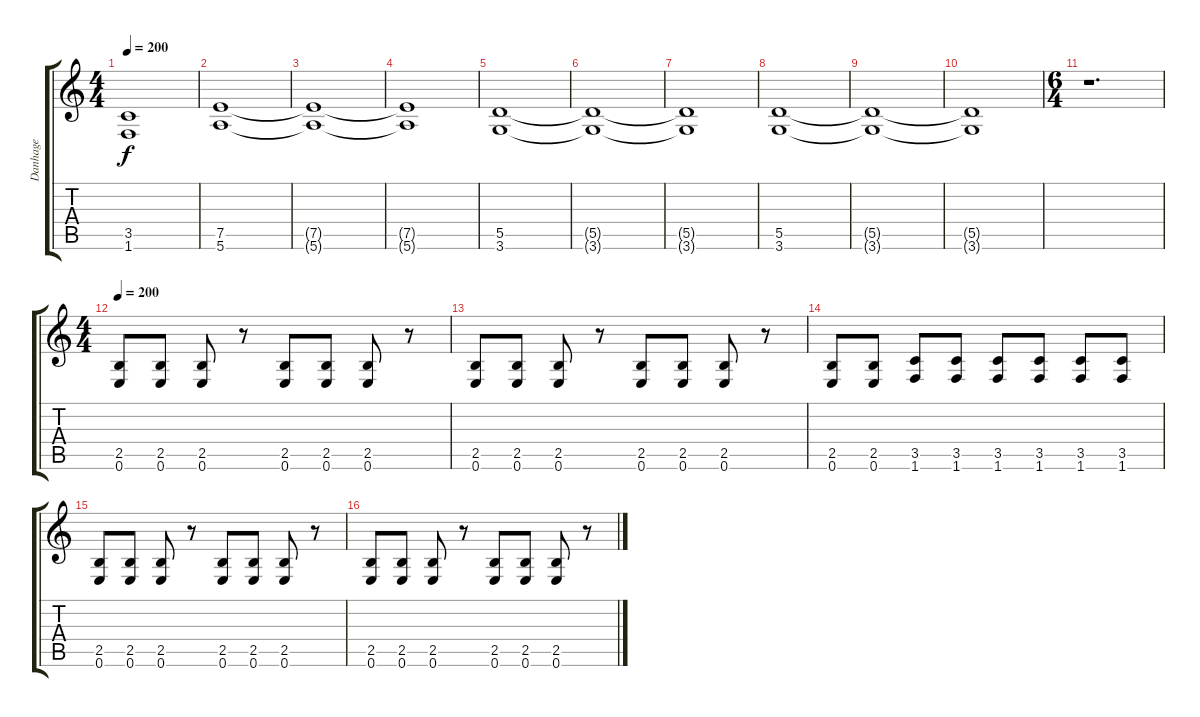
\track ("Danhage" "Danhage") {instrument overdrivenguitar}
\staff {score tabs}
\tuning (E4 B3 G3 D3 A2 E2) {hide}
\ts (4 4)
\tempo 200
\clef g2
\ks c
(3.5{t} 1.6{t}).1{dy f} |
(7.5 5.6).1 |
(7.5{t} 5.6{t}).1 |
(7.5{t} 5.6{t}).1 |
(5.5 3.6).1 |
(5.5{t} 3.6{t}).1 |
(5.5{t} 3.6{t}).1 |
(5.5 3.6).1 |
(5.5{t} 3.6{t}).1 |
(5.5{t} 3.6{t}).1 |
\ts (6 4)
r.1{d} |
\ts (4 4)
\tempo 200
(2.5 0.6).8 (2.5 0.6).8 (2.5 0.6).8 r.8 (2.5 0.6).8 (2.5 0.6).8 (2.5 0.6).8 r.8 |
(2.5 0.6).8 (2.5 0.6).8 (2.5 0.6).8 r.8 (2.5 0.6).8 (2.5 0.6).8 (2.5 0.6).8 r.8 |
(2.5 0.6).8 (2.5 0.6).8 (3.5 1.6).8 (3.5 1.6).8 (3.5 1.6).8 (3.5 1.6).8 (3.5 1.6).8 (3.5 1.6).8 |
(2.5 0.6).8 (2.5 0.6).8 (2.5 0.6).8 r.8 (2.5 0.6).8 (2.5 0.6).8 (2.5 0.6).8 r.8 |
(2.5 0.6).8 (2.5 0.6).8 (2.5 0.6).8 r.8 (2.5 0.6).8 (2.5 0.6).8 (2.5 0.6).8 r.8
